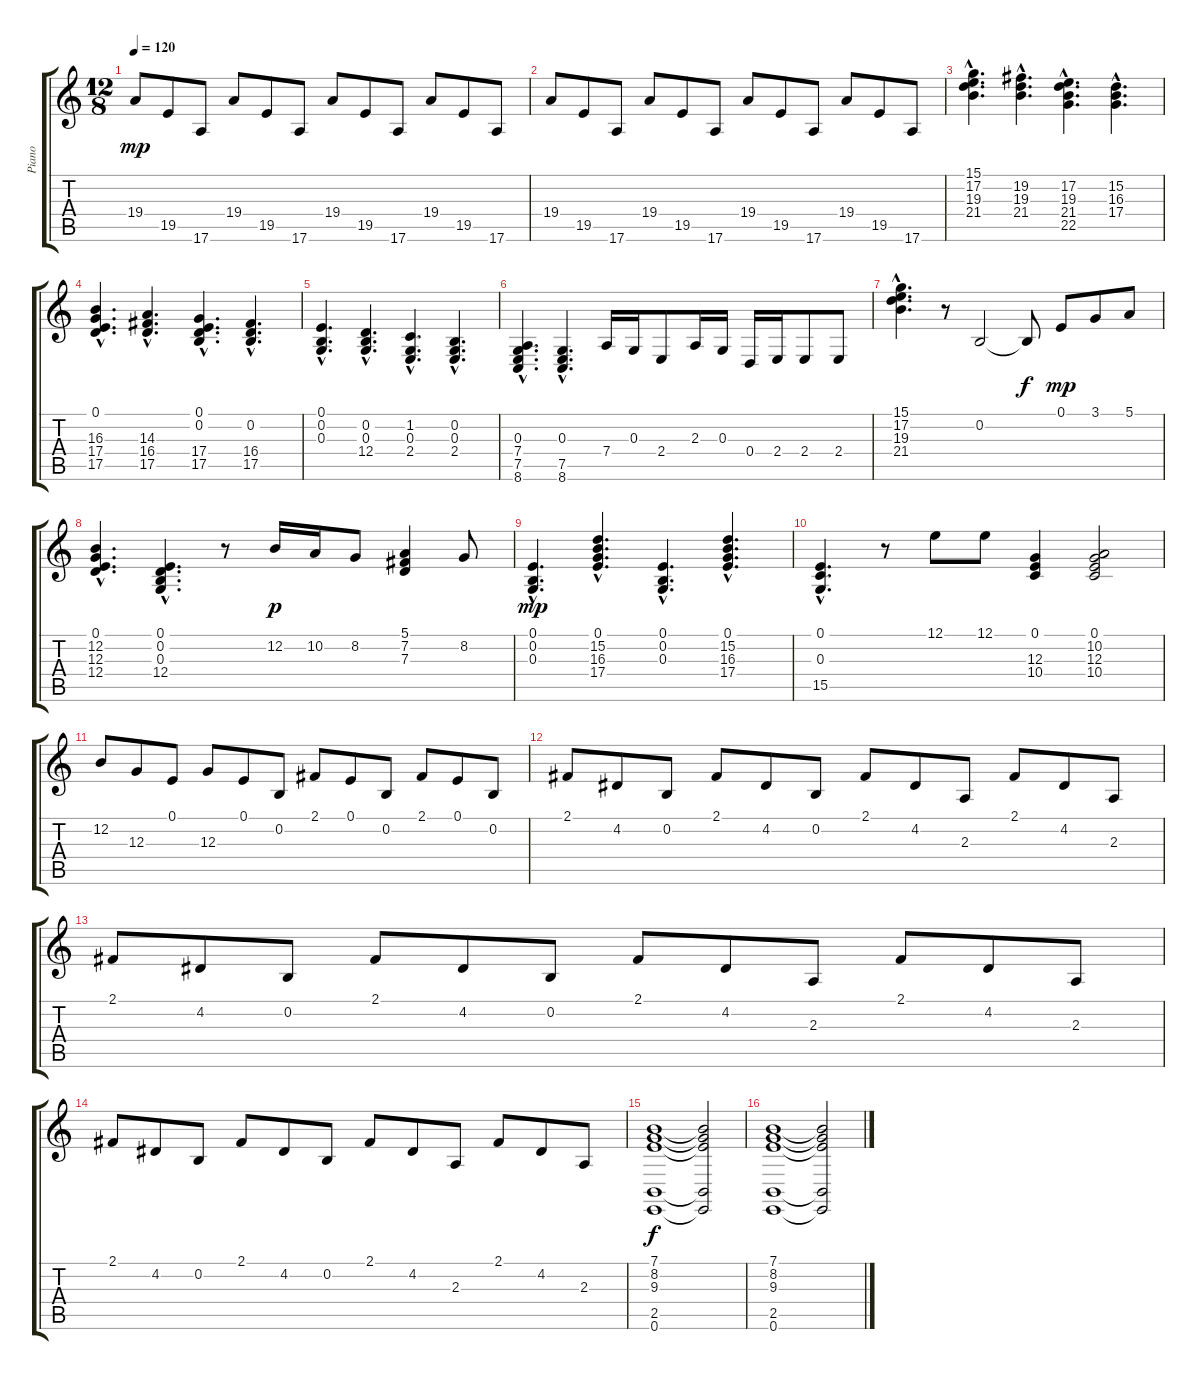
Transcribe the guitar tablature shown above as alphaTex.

\track ("Piano" "Piano") {instrument acousticgrandpiano}
\staff {score tabs}
\tuning (E4 B3 G3 D3 A2 E2) {hide}
\ts (12 8)
\tempo 120
\clef g2
\ks c
19.4.8{dy mp} 19.5.8 17.6.8 19.4.8 19.5.8 17.6.8 19.4.8 19.5.8 17.6.8 19.4.8 19.5.8 17.6.8 |
19.4.8 19.5.8 17.6.8 19.4.8 19.5.8 17.6.8 19.4.8 19.5.8 17.6.8 19.4.8 19.5.8 17.6.8 |
(15.1{hac} 17.2{hac} 19.3{hac} 21.4{hac}).4{d} (19.2{hac} 19.3{hac} 21.4{hac}).4{d} (17.2{hac} 19.3{hac} 21.4{hac} 22.5{hac}).4{d} (15.2{hac} 16.3{hac} 17.4{hac}).4{d} |
(0.1{hac} 16.3{hac} 17.4{hac} 17.5{hac}).4{d} (14.3{hac} 16.4{hac} 17.5{hac}).4{d} (0.1{hac} 0.2{hac} 17.4{hac} 17.5{hac}).4{d} (0.2{hac} 16.4{hac} 17.5{hac}).4{d} |
(0.1{hac} 0.2{hac} 0.3{hac}).4{d} (0.2{hac} 0.3{hac} 12.4{hac}).4{d} (1.2{hac} 0.3{hac} 2.4{hac}).4{d} (0.2{hac} 0.3{hac} 2.4{hac}).4{d} |
(0.3{hac} 7.4{hac} 7.5{hac} 8.6{hac}).4{d} (0.3{hac} 7.5{hac} 8.6{hac}).4{d} 7.4.16 0.3.16 2.4.8 2.3.16 0.3.16 0.4.16 2.4.16 2.4.8 2.4.8 |
(15.1{hac} 17.2{hac} 19.3{hac} 21.4{hac}).4{d} r.8 0.2.2 0.2{t}.8{dy f} 0.1.8{dy mp} 3.1.8 5.1.8 |
(0.1{hac} 12.2{hac} 12.3{hac} 12.4{hac}).4{d} (0.1{hac} 0.2{hac} 0.3{hac} 12.4{hac}).4{d} r.8 12.2.16{dy p} 10.2.16 8.2.8 (5.1 7.2 7.3).4 8.2.8 |
(0.1{hac} 0.2{hac} 0.3{hac}).4{d dy mp} (0.1{hac} 15.2{hac} 16.3{hac} 17.4{hac}).4{d} (0.1{hac} 0.2{hac} 0.3{hac}).4{d} (0.1{hac} 15.2{hac} 16.3{hac} 17.4{hac}).4{d} |
(0.1{hac} 0.3{hac} 15.5{hac}).4{d} r.8 12.1.8 12.1.8 (0.1 12.3 10.4).4 (0.1 10.2 12.3 10.4).2 |
12.2.8 12.3.8 0.1.8 12.3.8 0.1.8 0.2.8 2.1.8 0.1.8 0.2.8 2.1.8 0.1.8 0.2.8 |
2.1.8 4.2.8 0.2.8 2.1.8 4.2.8 0.2.8 2.1.8 4.2.8 2.3.8 2.1.8 4.2.8 2.3.8 |
2.1.8 4.2.8 0.2.8 2.1.8 4.2.8 0.2.8 2.1.8 4.2.8 2.3.8 2.1.8 4.2.8 2.3.8 |
2.1.8 4.2.8 0.2.8 2.1.8 4.2.8 0.2.8 2.1.8 4.2.8 2.3.8 2.1.8 4.2.8 2.3.8 |
(7.1 8.2 9.3 2.5 0.6).1{dy f} (7.1{t} 8.2{t} 9.3{t} 2.5{t} 0.6{t}).2 |
(7.1 8.2 9.3 2.5 0.6).1 (7.1{t} 8.2{t} 9.3{t} 2.5{t} 0.6{t}).2
